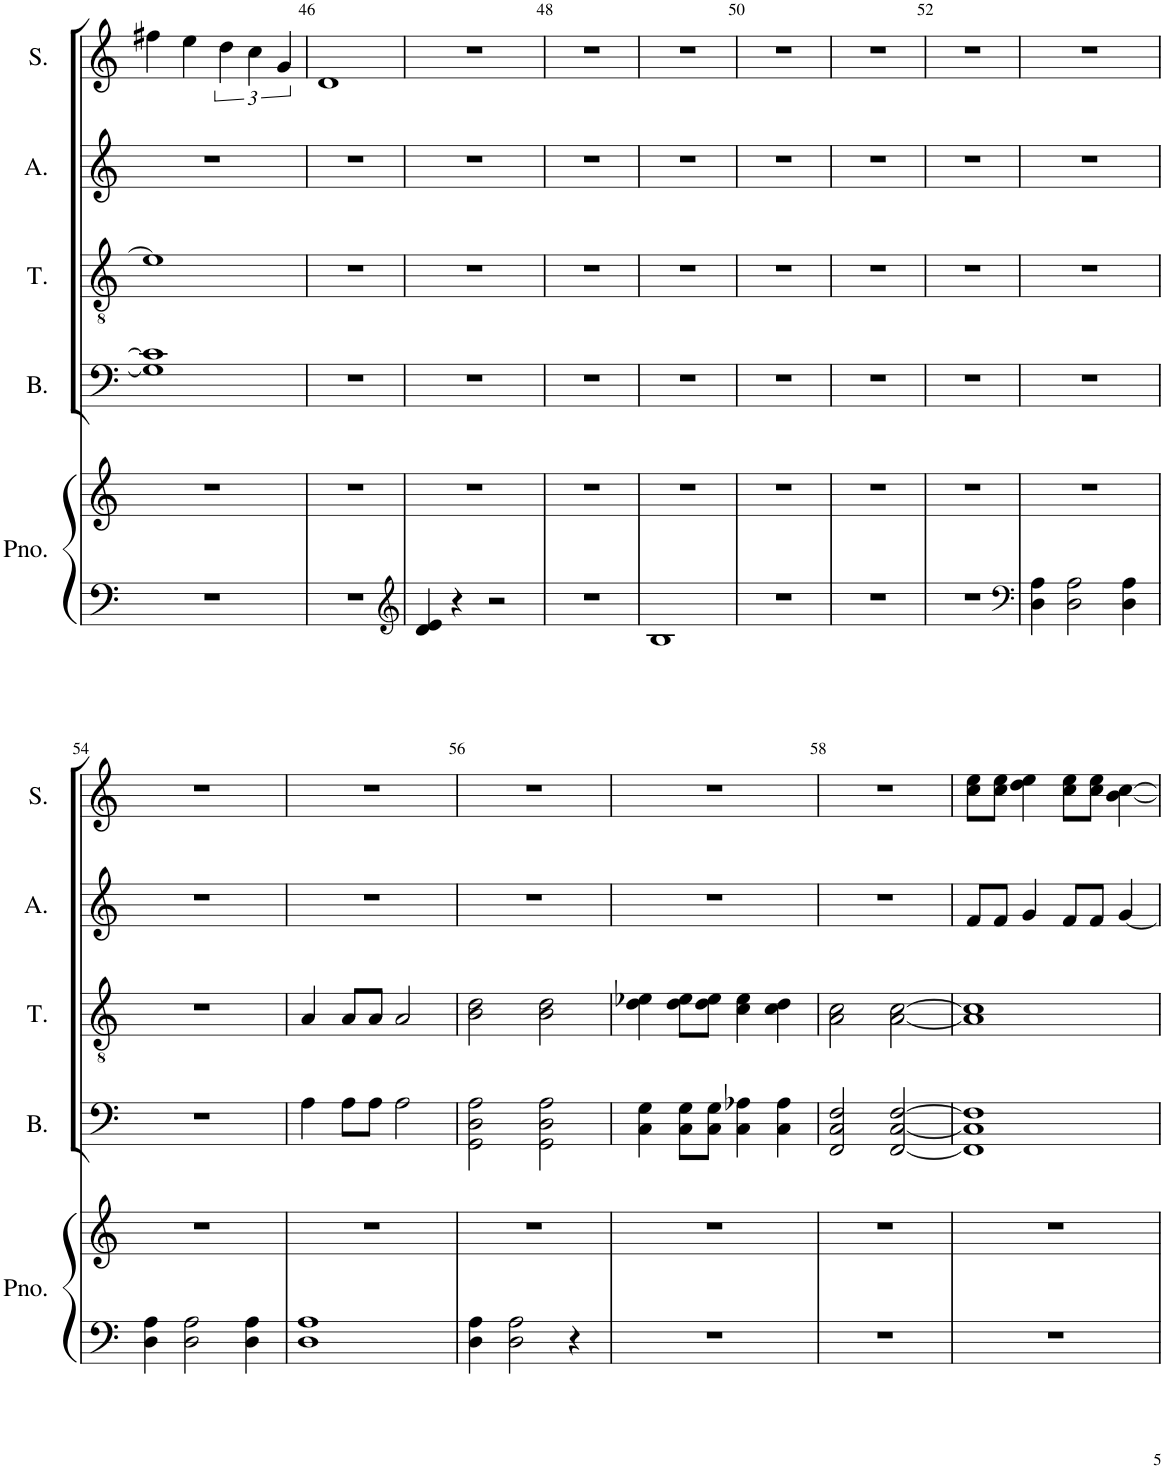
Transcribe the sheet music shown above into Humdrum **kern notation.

**kern	**kern	**kern	**kern	**kern	**kern
*part5	*part5	*part4	*part3	*part2	*part1
*staff6	*staff5	*staff4	*staff3	*staff2	*staff1
*I"Piano	*	*I"Bass	*I"Tenor	*I"Alto	*I"Soprano
*I'Pno.	*	*I'B.	*I'T.	*I'A.	*I'S.
!!LO:PB:g=z
*clefF4	*clefG2	*clefF4	*clefGv2	*clefG2	*clefG2
*k[]	*k[]	*k[]	*k[]	*k[]	*k[]
*M4/4	*M4/4	*M4/4	*M4/4	*M4/4	*M4/4
=45	=45	=45	=45	=45	=45
1r	1r	1G] 1c]	1e]	1r	4ff#X\
.	.	.	.	.	4ee\
.	.	.	.	.	6dd\
.	.	.	.	.	6cc\
.	.	.	.	.	6g/
=46	=46	=46	=46	=46	=46
1r	1r	1r	1r	1r	1d
=47	=47	=47	=47	=47	=47
*clefG2	*	*	*	*	*
4d/ 4e/	1r	1r	1r	1r	1r
4r	.	.	.	.	.
2r	.	.	.	.	.
=48	=48	=48	=48	=48	=48
1r	1r	1r	1r	1r	1r
=49	=49	=49	=49	=49	=49
1B	1r	1r	1r	1r	1r
=50	=50	=50	=50	=50	=50
1r	1r	1r	1r	1r	1r
=51	=51	=51	=51	=51	=51
1r	1r	1r	1r	1r	1r
=52	=52	=52	=52	=52	=52
1r	1r	1r	1r	1r	1r
=53	=53	=53	=53	=53	=53
*clefF4	*	*	*	*	*
4D\ 4A\	1r	1r	1r	1r	1r
2D\ 2A\	.	.	.	.	.
4D\ 4A\	.	.	.	.	.
!!LO:LB:g=z
=54	=54	=54	=54	=54	=54
4D\ 4A\	1r	1r	1r	1r	1r
2D\ 2A\	.	.	.	.	.
4D\ 4A\	.	.	.	.	.
=55	=55	=55	=55	=55	=55
1D 1A	1r	4A\	4A/	1r	1r
.	.	8A\L	8A/L	.	.
.	.	8A\J	8A/J	.	.
.	.	2A\	2A/	.	.
=56	=56	=56	=56	=56	=56
4D\ 4A\	1r	2GG\ 2D\ 2A\	2B\ 2d\	1r	1r
2D\ 2A\	.	.	.	.	.
.	.	2GG\ 2D\ 2A\	2B\ 2d\	.	.
4r	.	.	.	.	.
=57	=57	=57	=57	=57	=57
1r	1r	4C\ 4G\	4d\ 4e-X\	1r	1r
.	.	8C\ 8G\L	8d\ 8e-\L	.	.
.	.	8C\ 8G\J	8d\ 8e-\J	.	.
.	.	4C\ 4A-X\	4c\ 4e-\	.	.
.	.	4C\ 4A-\	4c\ 4d\	.	.
=58	=58	=58	=58	=58	=58
1r	1r	2FF/ 2C/ 2F/	2A\ 2c\	1r	1r
.	.	[2FF/ [2C/ [2F/	[2A\ [2c\	.	.
=59	=59	=59	=59	=59	=59
1r	1r	1FF] 1C] 1F]	1A] 1c]	8f/L	8cc\ 8ee\L
.	.	.	.	8f/J	8cc\ 8ee\J
.	.	.	.	4g/	4dd\ 4ee\
.	.	.	.	8f/L	8cc\ 8ee\L
.	.	.	.	8f/J	8cc\ 8ee\J
.	.	.	.	[4g/	[4b\ [4cc\
=	=	=	=	=	=
*-	*-	*-	*-	*-	*-
